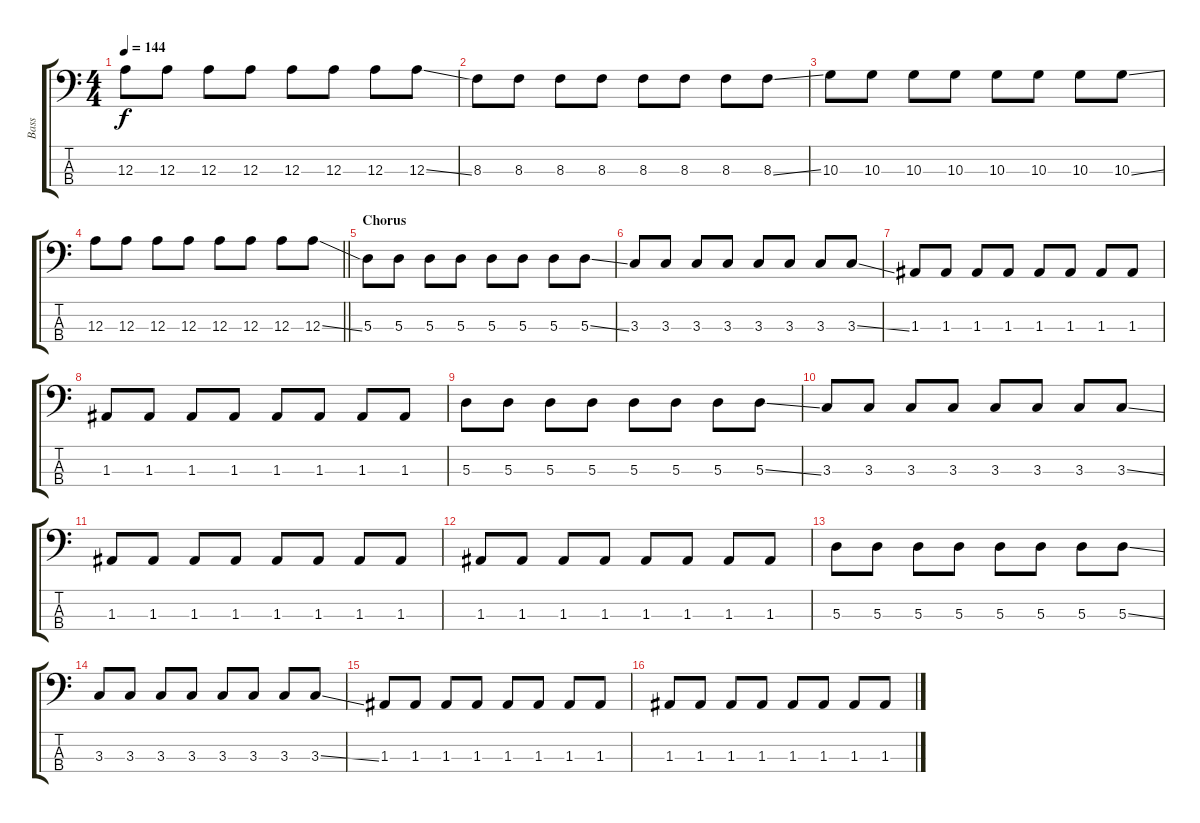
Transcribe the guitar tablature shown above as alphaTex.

\track ("Bass" "Bass") {instrument electricbassfinger}
\staff {score tabs}
\tuning (G2 D2 A1 E1) {hide}
\ts (4 4)
\tempo 144
\clef f4
\ks c
12.3.8{dy f} 12.3.8 12.3.8 12.3.8 12.3.8 12.3.8 12.3.8 12.3{ss}.8 |
8.3.8 8.3.8 8.3.8 8.3.8 8.3.8 8.3.8 8.3.8 8.3{ss}.8 |
10.3.8 10.3.8 10.3.8 10.3.8 10.3.8 10.3.8 10.3.8 10.3{ss}.8 |
\barLineRight lightlight
12.3.8 12.3.8 12.3.8 12.3.8 12.3.8 12.3.8 12.3.8 12.3{ss}.8 |
\section ("" "Chorus")
5.3.8 5.3.8 5.3.8 5.3.8 5.3.8 5.3.8 5.3.8 5.3{ss}.8 |
3.3.8 3.3.8 3.3.8 3.3.8 3.3.8 3.3.8 3.3.8 3.3{ss}.8 |
1.3.8 1.3.8 1.3.8 1.3.8 1.3.8 1.3.8 1.3.8 1.3.8 |
1.3.8 1.3.8 1.3.8 1.3.8 1.3.8 1.3.8 1.3.8 1.3.8 |
5.3.8 5.3.8 5.3.8 5.3.8 5.3.8 5.3.8 5.3.8 5.3{ss}.8 |
3.3.8 3.3.8 3.3.8 3.3.8 3.3.8 3.3.8 3.3.8 3.3{ss}.8 |
1.3.8 1.3.8 1.3.8 1.3.8 1.3.8 1.3.8 1.3.8 1.3.8 |
1.3.8 1.3.8 1.3.8 1.3.8 1.3.8 1.3.8 1.3.8 1.3.8 |
5.3.8 5.3.8 5.3.8 5.3.8 5.3.8 5.3.8 5.3.8 5.3{ss}.8 |
3.3.8 3.3.8 3.3.8 3.3.8 3.3.8 3.3.8 3.3.8 3.3{ss}.8 |
1.3.8 1.3.8 1.3.8 1.3.8 1.3.8 1.3.8 1.3.8 1.3.8 |
1.3.8 1.3.8 1.3.8 1.3.8 1.3.8 1.3.8 1.3.8 1.3.8
